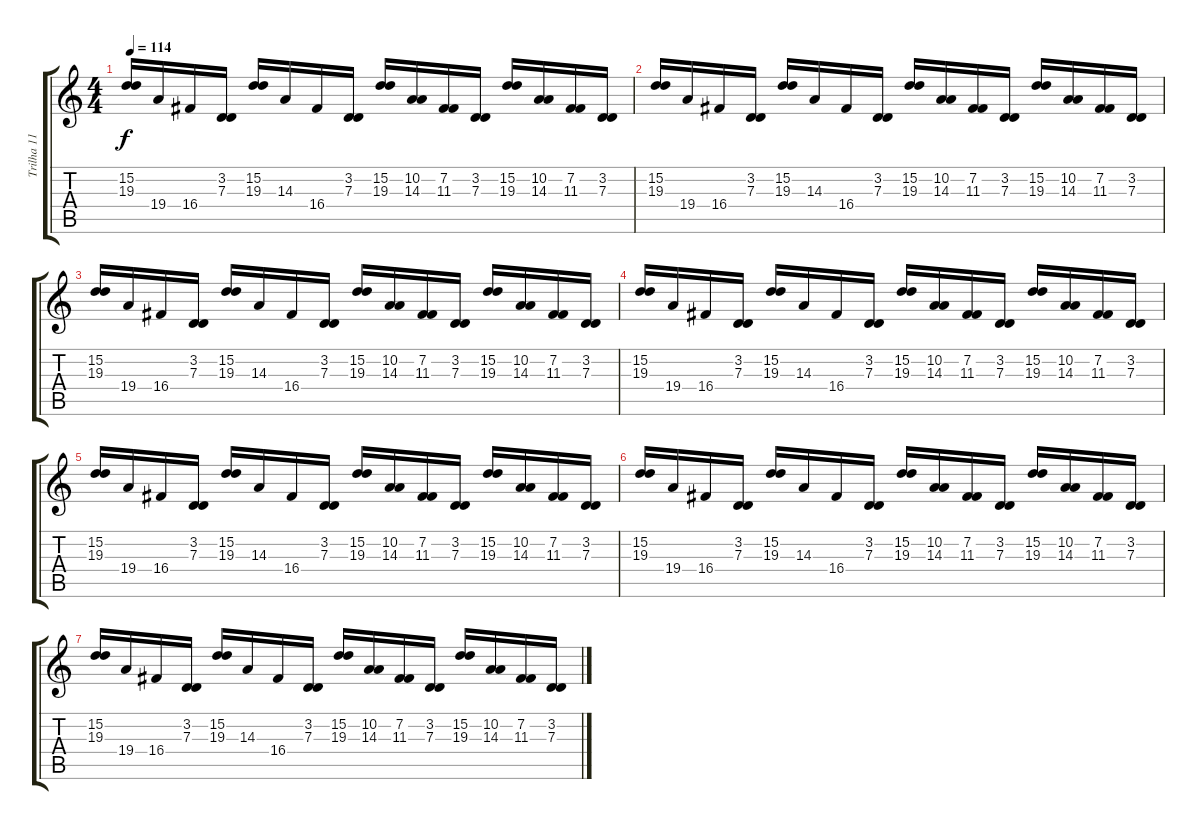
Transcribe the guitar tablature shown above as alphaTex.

\track ("Trilha 11" "Trilha 11") {instrument musicbox}
\staff {score tabs}
\tuning (E4 B3 G3 D3 A2 E2) {hide}
\ts (4 4)
\tempo 114
\clef g2
\ks c
(15.2 19.3).16{dy f} 19.4.16 16.4.16 (3.2 7.3).16 (15.2 19.3).16 14.3.16 16.4.16 (3.2 7.3).16 (15.2 19.3).16 (10.2 14.3).16 (7.2 11.3).16 (3.2 7.3).16 (15.2 19.3).16 (10.2 14.3).16 (7.2 11.3).16 (3.2 7.3).16 |
(15.2 19.3).16 19.4.16 16.4.16 (3.2 7.3).16 (15.2 19.3).16 14.3.16 16.4.16 (3.2 7.3).16 (15.2 19.3).16 (10.2 14.3).16 (7.2 11.3).16 (3.2 7.3).16 (15.2 19.3).16 (10.2 14.3).16 (7.2 11.3).16 (3.2 7.3).16 |
(15.2 19.3).16 19.4.16 16.4.16 (3.2 7.3).16 (15.2 19.3).16 14.3.16 16.4.16 (3.2 7.3).16 (15.2 19.3).16 (10.2 14.3).16 (7.2 11.3).16 (3.2 7.3).16 (15.2 19.3).16 (10.2 14.3).16 (7.2 11.3).16 (3.2 7.3).16 |
(15.2 19.3).16 19.4.16 16.4.16 (3.2 7.3).16 (15.2 19.3).16 14.3.16 16.4.16 (3.2 7.3).16 (15.2 19.3).16 (10.2 14.3).16 (7.2 11.3).16 (3.2 7.3).16 (15.2 19.3).16 (10.2 14.3).16 (7.2 11.3).16 (3.2 7.3).16 |
(15.2 19.3).16 19.4.16 16.4.16 (3.2 7.3).16 (15.2 19.3).16 14.3.16 16.4.16 (3.2 7.3).16 (15.2 19.3).16 (10.2 14.3).16 (7.2 11.3).16 (3.2 7.3).16 (15.2 19.3).16 (10.2 14.3).16 (7.2 11.3).16 (3.2 7.3).16 |
(15.2 19.3).16 19.4.16 16.4.16 (3.2 7.3).16 (15.2 19.3).16 14.3.16 16.4.16 (3.2 7.3).16 (15.2 19.3).16 (10.2 14.3).16 (7.2 11.3).16 (3.2 7.3).16 (15.2 19.3).16 (10.2 14.3).16 (7.2 11.3).16 (3.2 7.3).16 |
(15.2 19.3).16 19.4.16 16.4.16 (3.2 7.3).16 (15.2 19.3).16 14.3.16 16.4.16 (3.2 7.3).16 (15.2 19.3).16 (10.2 14.3).16 (7.2 11.3).16 (3.2 7.3).16 (15.2 19.3).16 (10.2 14.3).16 (7.2 11.3).16 (3.2 7.3).16
